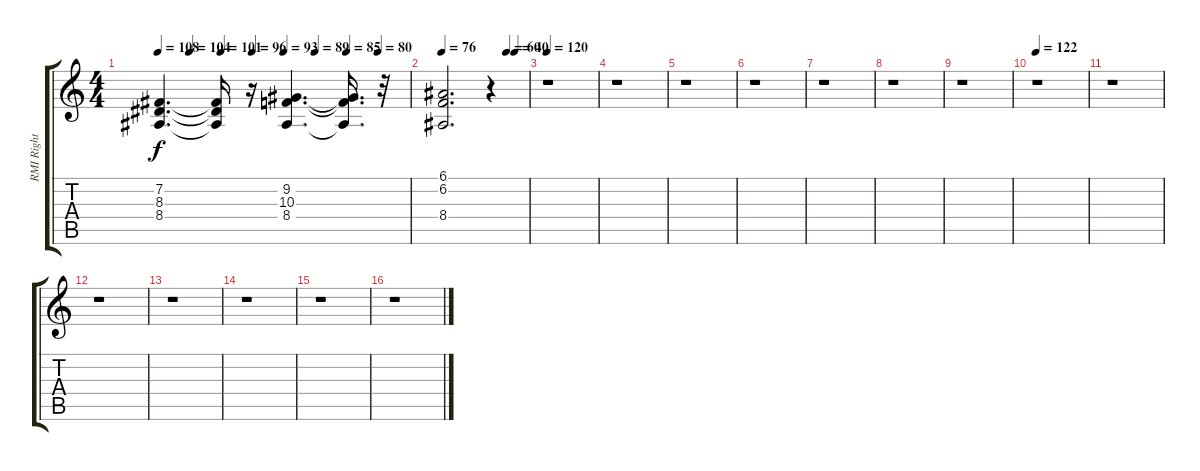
\track ("RMI Right Hand/2nd Guitar End" "RMI Right ") {instrument vibraphone}
\staff {score tabs}
\tuning (E4 B3 G3 D3 A2 E2) {hide}
\ts (4 4)
\tempo 108
\tempo (104 0.125)
\tempo (101 0.25)
\tempo (96 0.375)
\tempo (93 0.5)
\tempo (89 0.625)
\tempo (85 0.75)
\tempo (80 0.875)
\clef g2
\ks c
(7.2 8.3 8.4).4{d dy f} (7.2{t} 8.3{t} 8.4{t}).16 r.16 (9.2 10.3 8.4).4{d} (9.2{t} 10.3{t} 8.4{t}).16{d} r.32 |
\tempo 76
\tempo (60 0.75)
\tempo (40 0.84375)
(6.1 6.2 8.4).2{d} r.4 |
\tempo 120
r.1 |
r.1 |
r.1 |
r.1 |
r.1 |
r.1 |
r.1 |
\tempo 122
r.1 |
r.1 |
r.1 |
r.1 |
r.1 |
r.1 |
r.1
